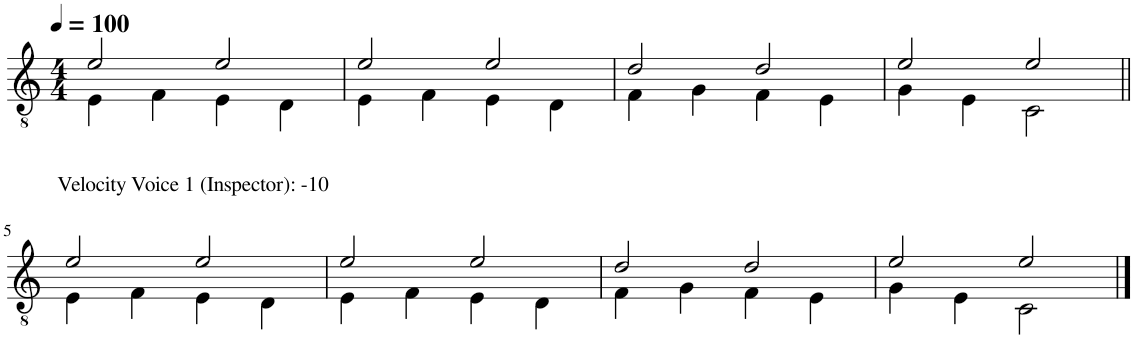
**kern
*part1
*staff1
*I"Classical Guitar
*I'Guit.
*clefGv2
*k[]
*M4/4
*MM100
=1
*^
2e/	4E\
.	4F\
2e/	4E\
.	4D\
=2	=2
2e/	4E\
.	4F\
2e/	4E\
.	4D\
=3	=3
2d/	4F\
.	4G\
2d/	4F\
.	4E\
=4	=4
2e/	4G\
.	4E\
2e/	2C\
!!LO:LB:g=z	!!
=5||	=5||
!LO:TX:a:t=Velocity Voice 1 (Inspector)&colon; -10	!
2e/	4E\
.	4F\
2e/	4E\
.	4D\
=6	=6
2e/	4E\
.	4F\
2e/	4E\
.	4D\
=7	=7
2d/	4F\
.	4G\
2d/	4F\
.	4E\
=8	=8
2e/	4G\
.	4E\
2e/	2C\
*v	*v
==
*-
